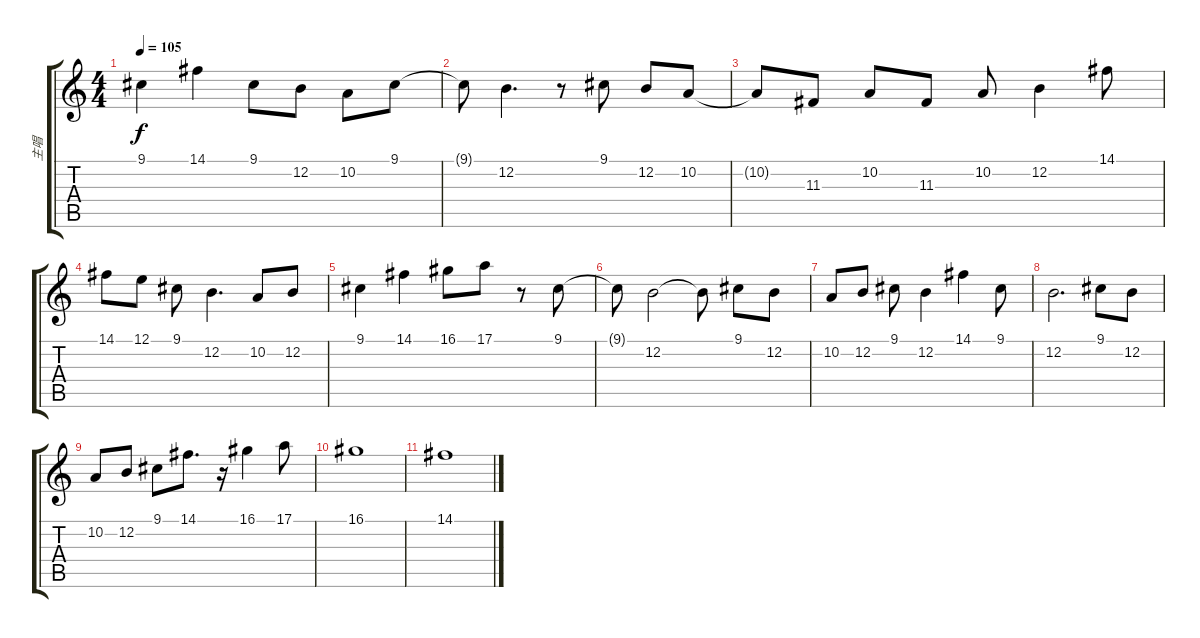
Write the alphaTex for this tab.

\track ("主唱" "主唱") {instrument stringensemble1}
\staff {score tabs}
\tuning (E4 B3 G3 D3 A2 E2) {hide}
\ts (4 4)
\tempo 105
\clef g2
\ks c
9.1.4{dy f} 14.1.4 9.1.8 12.2.8 10.2.8 9.1.8 |
9.1{t}.8 12.2.4{d} r.8 9.1.8 12.2.8 10.2.8 |
10.2{t}.8 11.3.8 10.2.8 11.3.8 10.2.8 12.2.4 14.1.8 |
14.1.8 12.1.8 9.1.8 12.2.4{d} 10.2.8 12.2.8 |
9.1.4 14.1.4 16.1.8 17.1.8 r.8 9.1.8 |
9.1{t}.8 12.2.2 12.2{t}.8 9.1.8 12.2.8 |
10.2.8 12.2.8 9.1.8 12.2.4 14.1.4 9.1.8 |
12.2.2{d} 9.1.8 12.2.8 |
10.2.8 12.2.8 9.1.8 14.1.8{d} r.16 16.1.4 17.1.8 |
16.1.1 |
14.1.1
